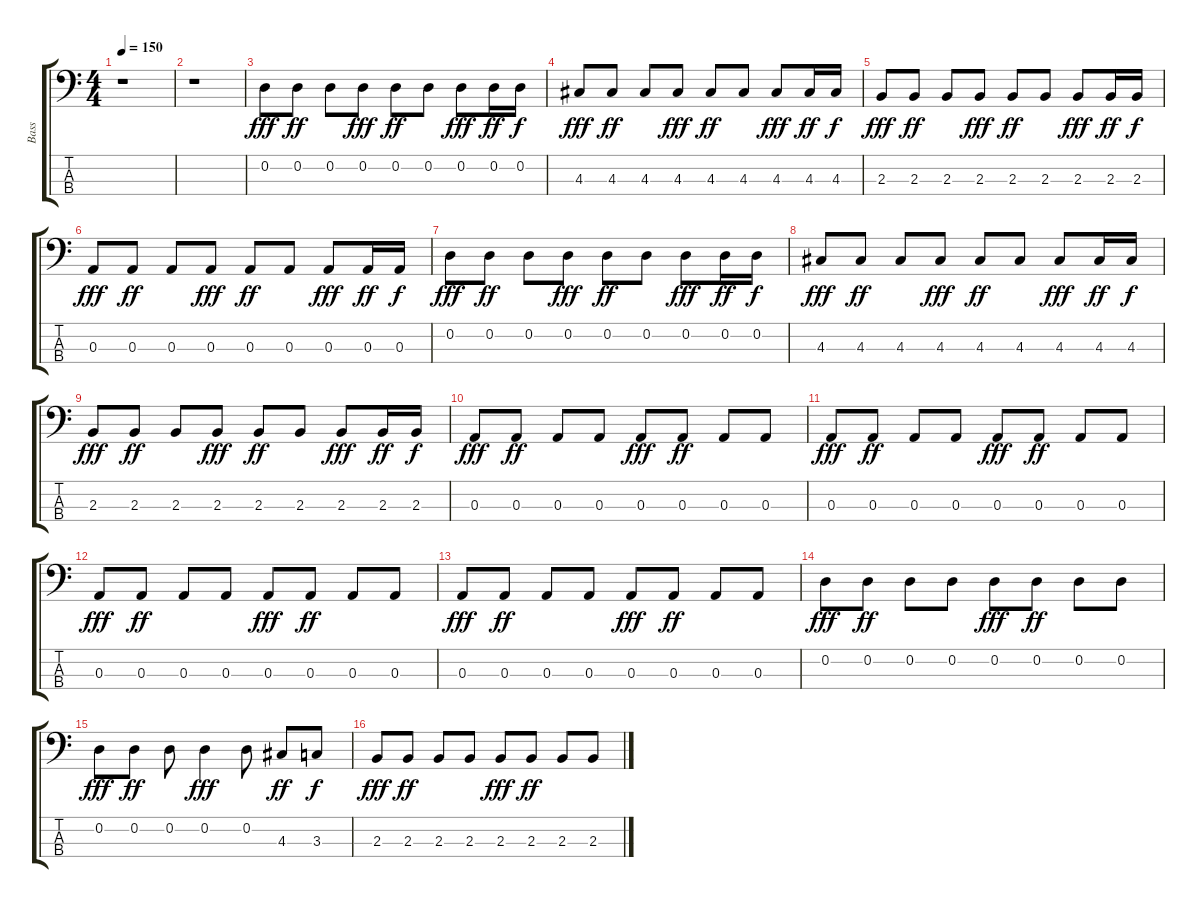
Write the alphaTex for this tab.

\track ("Bass" "Bass") {instrument electricbasspick}
\staff {score tabs}
\tuning (G2 D2 A1 E1) {hide}
\ts (4 4)
\tempo 150
\clef f4
\ks c
r.1{dy fff instrument electricbasspick} |
r.1 |
0.2.8 0.2.8{dy ff} 0.2.8 0.2.8{dy fff} 0.2.8{dy ff} 0.2.8 0.2.8{dy fff} 0.2.16{dy ff} 0.2.16{dy f} |
4.3.8{dy fff} 4.3.8{dy ff} 4.3.8 4.3.8{dy fff} 4.3.8{dy ff} 4.3.8 4.3.8{dy fff} 4.3.16{dy ff} 4.3.16{dy f} |
2.3.8{dy fff} 2.3.8{dy ff} 2.3.8 2.3.8{dy fff} 2.3.8{dy ff} 2.3.8 2.3.8{dy fff} 2.3.16{dy ff} 2.3.16{dy f} |
0.3.8{dy fff} 0.3.8{dy ff} 0.3.8 0.3.8{dy fff} 0.3.8{dy ff} 0.3.8 0.3.8{dy fff} 0.3.16{dy ff} 0.3.16{dy f} |
0.2.8{dy fff} 0.2.8{dy ff} 0.2.8 0.2.8{dy fff} 0.2.8{dy ff} 0.2.8 0.2.8{dy fff} 0.2.16{dy ff} 0.2.16{dy f} |
4.3.8{dy fff} 4.3.8{dy ff} 4.3.8 4.3.8{dy fff} 4.3.8{dy ff} 4.3.8 4.3.8{dy fff} 4.3.16{dy ff} 4.3.16{dy f} |
2.3.8{dy fff} 2.3.8{dy ff} 2.3.8 2.3.8{dy fff} 2.3.8{dy ff} 2.3.8 2.3.8{dy fff} 2.3.16{dy ff} 2.3.16{dy f} |
0.3.8{dy fff} 0.3.8{dy ff} 0.3.8 0.3.8 0.3.8{dy fff} 0.3.8{dy ff} 0.3.8 0.3.8 |
0.3.8{dy fff} 0.3.8{dy ff} 0.3.8 0.3.8 0.3.8{dy fff} 0.3.8{dy ff} 0.3.8 0.3.8 |
0.3.8{dy fff} 0.3.8{dy ff} 0.3.8 0.3.8 0.3.8{dy fff} 0.3.8{dy ff} 0.3.8 0.3.8 |
0.3.8{dy fff} 0.3.8{dy ff} 0.3.8 0.3.8 0.3.8{dy fff} 0.3.8{dy ff} 0.3.8 0.3.8 |
0.2.8{dy fff} 0.2.8{dy ff} 0.2.8 0.2.8 0.2.8{dy fff} 0.2.8{dy ff} 0.2.8 0.2.8 |
0.2.8{dy fff} 0.2.8{dy ff} 0.2.8 0.2.4{dy fff} 0.2.8 4.3.8{dy ff} 3.3.8{dy f} |
2.3.8{dy fff} 2.3.8{dy ff} 2.3.8 2.3.8 2.3.8{dy fff} 2.3.8{dy ff} 2.3.8 2.3.8
